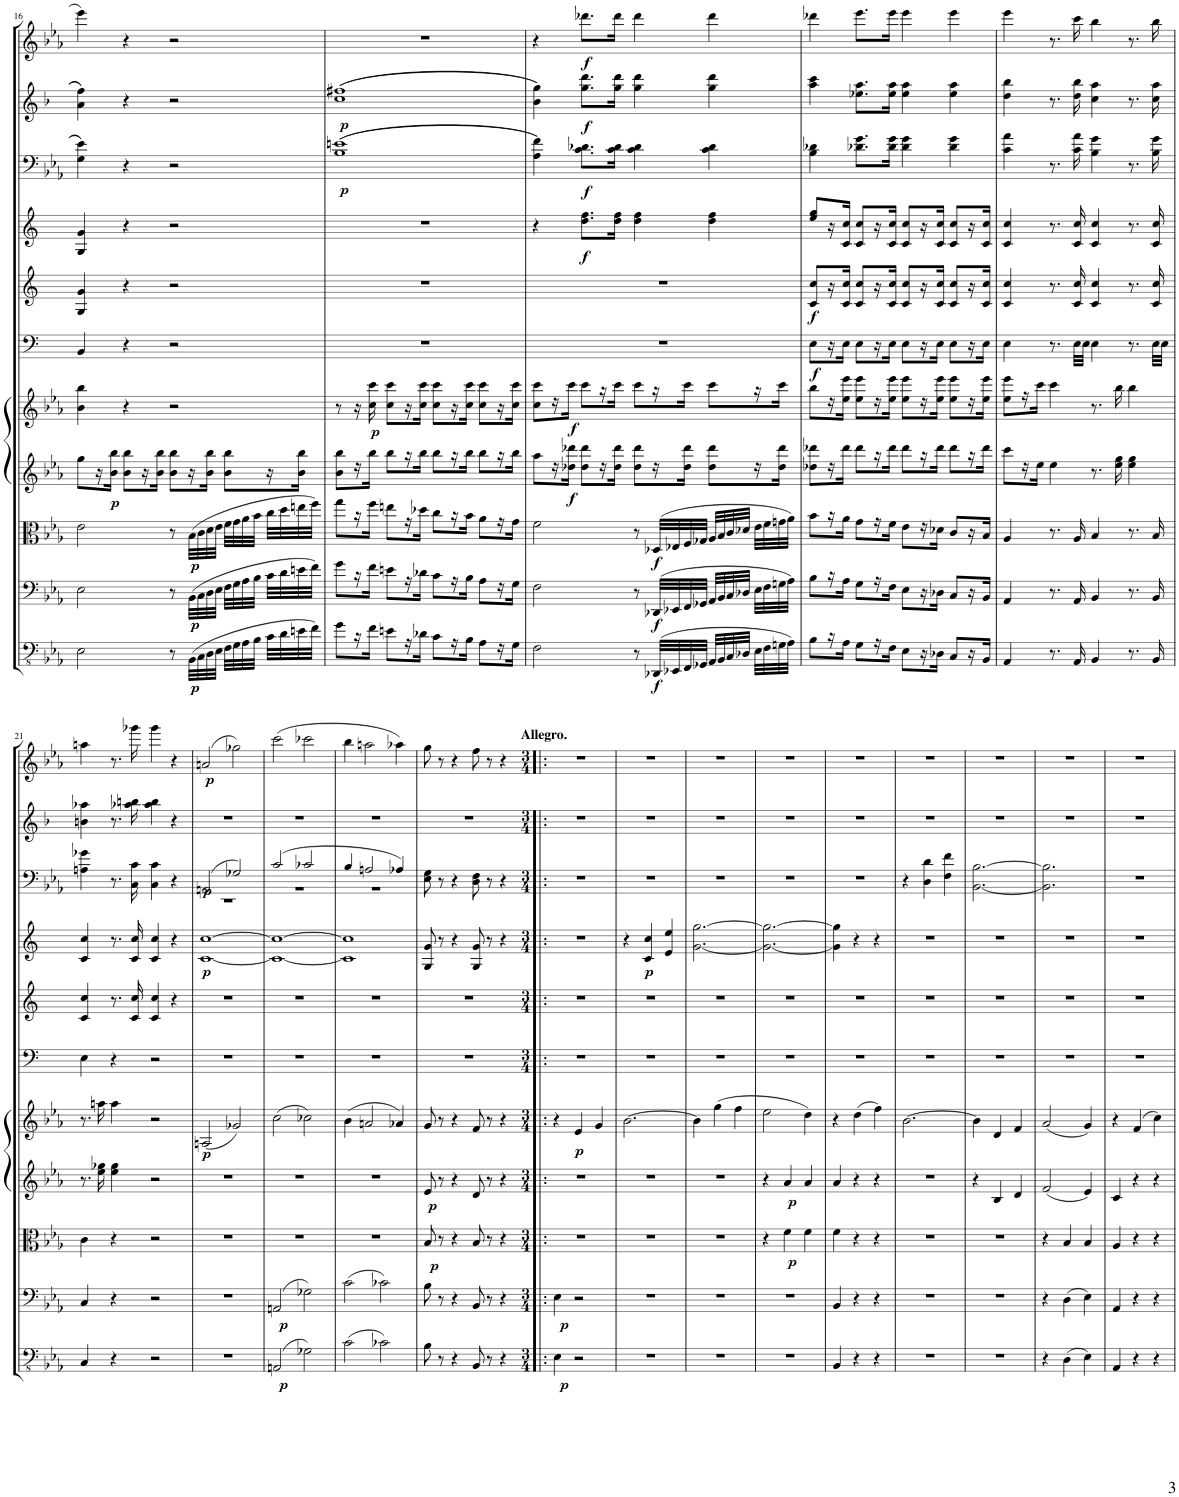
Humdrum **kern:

**kern	**dynam	**kern	**dynam	**kern	**dynam	**kern	**dynam	**kern	**dynam	**kern	**dynam	**kern	**dynam	**kern	**dynam	**kern	**dynam	**kern	**dynam	**kern	**dynam
*part11	*part11	*part10	*part10	*part9	*part9	*part8	*part8	*part7	*part7	*part6	*part6	*part5	*part5	*part4	*part4	*part3	*part3	*part2	*part2	*part1	*part1
*staff11	*staff11	*staff10	*staff10	*staff9	*staff9	*staff8	*staff8	*staff7	*staff7	*staff6	*staff6	*staff5	*staff5	*staff4	*staff4	*staff3	*staff3	*staff2	*staff2	*staff1	*staff1
*I"Basso.	*	*I"Violoncello.	*	*I"Viola.	*	*I"Violino II.	*	*I"Violino I.	*	*I"Timpani in Es. B.	*	*I"Trombe in Es.	*	*I"Corni in Es.	*	*I"Fagotti.	*	*I"Clarinetti in B.	*	*I"Flauto.	*
*	*	*	*	*	*	*	*	*	*	*I'Timp	*	*	*	*	*	*	*	*I'Cl	*	*I'Fl	*
!!LO:PB:g=z
*clefFv4	*	*clefF4	*	*clefC3	*	*clefG2	*	*clefG2	*	*clefF4	*	*clefG2	*	*clefG2	*	*clefF4	*	*clefG2	*	*clefG2	*
*	*	*	*	*	*	*	*	*	*	*	*	*Trd-2c-3	*	*Trd5c9	*	*	*	*Trd1c2	*	*	*
*k[b-e-a-]	*	*k[b-e-a-]	*	*k[b-e-a-]	*	*k[b-e-a-]	*	*k[b-e-a-]	*	*k[b-e-a-]	*	*k[]	*	*k[]	*	*k[b-e-a-]	*	*k[b-]	*	*k[b-e-a-]	*
*M4/4	*	*M4/4	*	*M4/4	*	*M4/4	*	*M4/4	*	*M4/4	*	*M4/4	*	*M4/4	*	*M4/4	*	*M4/4	*	*M4/4	*
*met(c)	*	*met(c)	*	*met(c)	*	*met(c)	*	*met(c)	*	*met(c)	*	*met(c)	*	*met(c)	*	*met(c)	*	*met(c)	*	*met(c)	*
=16	=16	=16	=16	=16	=16	=16	=16	=16	=16	=16	=16	=16	=16	=16	=16	=16	=16	=16	=16	=16	=16
2EE-\	.	2E-\	.	2e-\	.	8gg\L	.	4b-\ 4bb-\	.	4BB-/	.	4G/ 4g/	.	4G/ 4g/	.	4G\ 4e-\	.	4a\ 4ff\	.	4eee-\	.
.	.	.	.	.	.	16r	.	.	.	.	.	.	.	.	.	.	.	.	.	.	.
!	!	!	!	!	!	!	!LO:DY:b	!	!	!	!	!	!	!	!	!	!	!	!	!	!
.	.	.	.	.	.	16b-\' 16bb-\'JJ	p	.	.	.	.	.	.	.	.	.	.	.	.	.	.
.	.	.	.	.	.	8b-\ 8bb-\L	.	4r	.	4r	.	4r	.	4r	.	4r	.	4r	.	4r	.
.	.	.	.	.	.	16r	.	.	.	.	.	.	.	.	.	.	.	.	.	.	.
.	.	.	.	.	.	16b-\' 16bb-\'JJ	.	.	.	.	.	.	.	.	.	.	.	.	.	.	.
8r	.	8r	.	8r	.	8b-\ 8bb-\L	.	2r	.	2r	.	2r	.	2r	.	2r	.	2r	.	2r	.
!	!LO:DY:b	!	!LO:DY:b	!	!LO:DY:b	!	!	!	!	!	!	!	!	!	!	!	!	!	!	!	!
(32BBB-\LLL	p	(32BB-\LLL	p	(32B-\LLL	p	16r	.	.	.	.	.	.	.	.	.	.	.	.	.	.	.
32CC\	.	32C\	.	32c\	.	.	.	.	.	.	.	.	.	.	.	.	.	.	.	.	.
32DD\	.	32D\	.	32d\	.	16b-\' 16bb-\'JJ	.	.	.	.	.	.	.	.	.	.	.	.	.	.	.
32EE-\JJJ	.	32E-\JJJ	.	32e-\JJJ	.	.	.	.	.	.	.	.	.	.	.	.	.	.	.	.	.
32FF\LLL	.	32F\LLL	.	32f\LLL	.	8b-\ 8bb-\L	.	.	.	.	.	.	.	.	.	.	.	.	.	.	.
32GG\	.	32G\	.	32g\	.	.	.	.	.	.	.	.	.	.	.	.	.	.	.	.	.
32AA-\	.	32A-\	.	32a-\	.	.	.	.	.	.	.	.	.	.	.	.	.	.	.	.	.
32BB-\JJJ	.	32B-\JJJ	.	32b-\JJJ	.	.	.	.	.	.	.	.	.	.	.	.	.	.	.	.	.
32C\LLL	.	32c\LLL	.	32cc\LLL	.	16r	.	.	.	.	.	.	.	.	.	.	.	.	.	.	.
32D\	.	32d\	.	32dd\	.	.	.	.	.	.	.	.	.	.	.	.	.	.	.	.	.
32En\	.	32en\	.	32een\	.	16b-\' 16bb-\'JJ	.	.	.	.	.	.	.	.	.	.	.	.	.	.	.
32F\JJJ)	.	32f\JJJ)	.	32ff\JJJ)	.	.	.	.	.	.	.	.	.	.	.	.	.	.	.	.	.
=17	=17	=17	=17	=17	=17	=17	=17	=17	=17	=17	=17	=17	=17	=17	=17	=17	=17	=17	=17	=17	=17
!	!	!	!	!	!	!	!	!	!	!	!	!	!	!	!	!	!LO:DY:b	!	!LO:DY:b	!	!
8G\L	.	8g\L	.	8gg\L	.	8b-\ 8bb-\L	.	8r	.	1r	.	1r	.	1r	.	((1B- 1en	p	((1cc 1ff#X	p	1r	.
16r	.	16r	.	16r	.	16r	.	16r	.	.	.	.	.	.	.	.	.	.	.	.	.
!	!	!	!	!	!	!	!	!	!LO:DY:b	!	!	!	!	!	!	!	!	!	!	!	!
16F'\JJ	.	16f'\JJ	.	16ff'\JJ	.	16bb-'\JJ	.	16cc\' 16ccc\'	p	.	.	.	.	.	.	.	.	.	.	.	.
8En\L	.	8en\L	.	8een\L	.	8bb-\L	.	8cc\ 8ccc\L	.	.	.	.	.	.	.	.	.	.	.	.	.
16r	.	16r	.	16r	.	16r	.	16r	.	.	.	.	.	.	.	.	.	.	.	.	.
16D-X'\JJ	.	16d-X'\JJ	.	16dd-X'\JJ	.	16bb-'\JJ	.	16cc\' 16ccc\'JJ	.	.	.	.	.	.	.	.	.	.	.	.	.
8C\L	.	8c\L	.	8cc\L	.	8bb-\L	.	8cc\ 8ccc\L	.	.	.	.	.	.	.	.	.	.	.	.	.
16r	.	16r	.	16r	.	16r	.	16r	.	.	.	.	.	.	.	.	.	.	.	.	.
16BB-'\JJ	.	16B-'\JJ	.	16b-'\JJ	.	16bb-'\JJ	.	16cc\' 16ccc\'JJ	.	.	.	.	.	.	.	.	.	.	.	.	.
8AA-\L	.	8A-\L	.	8a-\L	.	8bb-\L	.	8cc\ 8ccc\L	.	.	.	.	.	.	.	.	.	.	.	.	.
16r	.	16r	.	16r	.	16r	.	16r	.	.	.	.	.	.	.	.	.	.	.	.	.
16GG'\JJ	.	16G'\JJ	.	16g'\JJ	.	16bb-'\JJ	.	16cc\' 16ccc\'JJ	.	.	.	.	.	.	.	.	.	.	.	.	.
=18	=18	=18	=18	=18	=18	=18	=18	=18	=18	=18	=18	=18	=18	=18	=18	=18	=18	=18	=18	=18	=18
2FF\	.	2F\	.	2f\	.	8aa-\L	.	8cc\ 8ccc\L	.	1r	.	1r	.	4r	.	4A-\ 4f\))	.	4b-\ 4gg\))	.	4r	.
.	.	.	.	.	.	16r	.	16r	.	.	.	.	.	.	.	.	.	.	.	.	.
!	!	!	!	!	!	!	!LO:DY:b	!	!LO:DY:b	!	!	!	!	!	!	!	!	!	!	!	!
.	.	.	.	.	.	16dd-X\' 16ddd-X\'JJ	f	16ccc'\JJ	f	.	.	.	.	.	.	.	.	.	.	.	.
!	!	!	!	!	!	!	!	!	!	!	!	!	!	!	!LO:DY:b	!	!LO:DY:b	!	!LO:DY:b	!	!LO:DY:b
.	.	.	.	.	.	8dd-\ 8ddd-\L	.	8ccc\L	.	.	.	.	.	8.dd\ 8.ff\L	f	8.c\ 8.d-X\L	f	8.gg\ 8.ddd\L	f	8.ddd-X\L	f
.	.	.	.	.	.	16r	.	16r	.	.	.	.	.	.	.	.	.	.	.	.	.
.	.	.	.	.	.	16dd-\' 16ddd-\'JJ	.	16ccc'\JJ	.	.	.	.	.	16dd\' 16ff\'Jk	.	16c\ 16d-\Jk	.	16gg\ 16ddd\Jk	.	16ddd-\Jk	.
8r	.	8r	.	8r	.	8dd-\ 8ddd-\L	.	8ccc\L	.	.	.	.	.	4dd\ 4ff\	.	4c\ 4d-\	.	4gg\ 4ddd\	.	4ddd-\	.
!	!LO:DY:b	!	!LO:DY:b	!	!LO:DY:b	!	!	!	!	!	!	!	!	!	!	!	!	!	!	!	!
(32DDD-X/LLL	f	(32DD-X/LLL	f	(32D-X/LLL	f	16r	.	16r	.	.	.	.	.	.	.	.	.	.	.	.	.
32EEE-X/	.	32EE-X/	.	32E-X/	.	.	.	.	.	.	.	.	.	.	.	.	.	.	.	.	.
32FFF/	.	32FF/	.	32F/	.	16dd-\' 16ddd-\'JJ	.	16ccc'\JJ	.	.	.	.	.	.	.	.	.	.	.	.	.
32GGG-X/JJJ	.	32GG-X/JJJ	.	32G-X/JJJ	.	.	.	.	.	.	.	.	.	.	.	.	.	.	.	.	.
32AAA-/LLL	.	32AA-/LLL	.	32A-/LLL	.	8dd-\ 8ddd-\L	.	8ccc\L	.	.	.	.	.	4dd\ 4ff\	.	4c\ 4d-\	.	4gg\ 4ddd\	.	4ddd-\	.
32BBB-/	.	32BB-/	.	32B-/	.	.	.	.	.	.	.	.	.	.	.	.	.	.	.	.	.
32CC/	.	32C/	.	32c/	.	.	.	.	.	.	.	.	.	.	.	.	.	.	.	.	.
32DD-X/JJJ	.	32D-X/JJJ	.	32d-X/JJJ	.	.	.	.	.	.	.	.	.	.	.	.	.	.	.	.	.
32EE-\LLL	.	32E-\LLL	.	32e-\LLL	.	16r	.	16r	.	.	.	.	.	.	.	.	.	.	.	.	.
32FF\	.	32F\	.	32f\	.	.	.	.	.	.	.	.	.	.	.	.	.	.	.	.	.
32GGn\	.	32Gn\	.	32gn\	.	16dd-\' 16ddd-\'JJ	.	16ccc'\JJ	.	.	.	.	.	.	.	.	.	.	.	.	.
32AA-\JJJ)	.	32A-\JJJ)	.	32a-\JJJ)	.	.	.	.	.	.	.	.	.	.	.	.	.	.	.	.	.
=19	=19	=19	=19	=19	=19	=19	=19	=19	=19	=19	=19	=19	=19	=19	=19	=19	=19	=19	=19	=19	=19
!	!	!	!	!	!	!	!	!	!	!	!LO:DY:b	!	!LO:DY:b	!	!	!	!	!	!	!	!
8BB-\L	.	8B-\L	.	8b-\L	.	8dd-X\ 8ddd-X\L	.	8bb-\L	.	8E-\L	f	8c/ 8cc/L	f	8ee/ 8gg/L	.	4B-\ 4d-X\	.	4aa\ 4ccc\	.	4ddd-X\	.
16r	.	16r	.	16r	.	16r	.	16r	.	16r	.	16r	.	16r	.	.	.	.	.	.	.
16AA-'\JJ	.	16A-'\JJ	.	16a-'\JJ	.	16ddd-'\JJ	.	16ee-\' 16eee-\'JJ	.	16E-\JJ	.	16c/' 16cc/'JJ	.	16c/' 16cc/'JJ	.	.	.	.	.	.	.
8GG\L	.	8G\L	.	8g\L	.	8ddd-\L	.	8ee-\ 8eee-\L	.	8E-\L	.	8c/ 8cc/L	.	8c/ 8cc/L	.	8.d-X\ 8.g\L	.	8.ee-X\ 8.aa\L	.	8.eee-\L	.
16r	.	16r	.	16r	.	16r	.	16r	.	16r	.	16r	.	16r	.	.	.	.	.	.	.
16FF'\JJ	.	16F'\JJ	.	16f'\JJ	.	16ddd-'\JJ	.	16ee-\' 16eee-\'JJ	.	16E-\JJ	.	16c/' 16cc/'JJ	.	16c/' 16cc/'JJ	.	16d-\ 16g\Jk	.	16ee-\ 16aa\Jk	.	16eee-\Jk	.
8EE-\L	.	8E-\L	.	8e-\L	.	8ddd-\L	.	8ee-\ 8eee-\L	.	8E-\L	.	8c/ 8cc/L	.	8c/ 8cc/L	.	4d-\ 4g\	.	4ee-\ 4aa\	.	4eee-\	.
16r	.	16r	.	16r	.	16r	.	16r	.	16r	.	16r	.	16r	.	.	.	.	.	.	.
16DD-X'\JJ	.	16D-X'\JJ	.	16d-X'\JJ	.	16ddd-'\JJ	.	16ee-\' 16eee-\'JJ	.	16E-\JJ	.	16c/' 16cc/'JJ	.	16c/' 16cc/'JJ	.	.	.	.	.	.	.
8CC/L	.	8C/L	.	8c/L	.	8ddd-\L	.	8ee-\ 8eee-\L	.	8E-\L	.	8c/ 8cc/L	.	8c/ 8cc/L	.	4d-\ 4g\	.	4ee-\ 4aa\	.	4eee-\	.
16r	.	16r	.	16r	.	16r	.	16r	.	16r	.	16r	.	16r	.	.	.	.	.	.	.
16BBB-'/JJ	.	16BB-'/JJ	.	16B-'/JJ	.	16ddd-'\JJ	.	16ee-\' 16eee-\'JJ	.	16E-\JJ	.	16c/' 16cc/'JJ	.	16c/' 16cc/'JJ	.	.	.	.	.	.	.
=20	=20	=20	=20	=20	=20	=20	=20	=20	=20	=20	=20	=20	=20	=20	=20	=20	=20	=20	=20	=20	=20
4AAA-/	.	4AA-/	.	4A-/	.	8ccc\L	.	8ee-\ 8eee-\L	.	4E-\	.	4c/ 4cc/	.	4c/ 4cc/	.	4c\ 4a-\	.	4dd\ 4bb-\	.	4eee-\	.
.	.	.	.	.	.	16r	.	16r	.	.	.	.	.	.	.	.	.	.	.	.	.
.	.	.	.	.	.	16ee-'\JJ	.	16ccc'\JJ	.	.	.	.	.	.	.	.	.	.	.	.	.
8.r	.	8.r	.	8.r	.	4ee-\	.	4ccc\	.	8.r	.	8.r	.	8.r	.	8.r	.	8.r	.	8.r	.
16AAA-/	.	16AA-/	.	16A-/	.	.	.	.	.	32E-\LLL	.	16c/' 16cc/'	.	16c/' 16cc/'	.	16c\' 16a-\'	.	16dd\' 16bb-\'	.	16ccc'\	.
.	.	.	.	.	.	.	.	.	.	32E-\JJJ	.	.	.	.	.	.	.	.	.	.	.
4BBB-/	.	4BB-/	.	4B-/	.	8.r	.	8.r	.	4E-\	.	4c/ 4cc/	.	4c/ 4cc/	.	4B-\ 4g\	.	4cc\ 4aa\	.	4bb-\	.
.	.	.	.	.	.	16ee-\' 16gg\'	.	16bb-'\	.	.	.	.	.	.	.	.	.	.	.	.	.
8.r	.	8.r	.	8.r	.	4ee-\ 4gg\	.	4bb-\	.	8.r	.	8.r	.	8.r	.	8.r	.	8.r	.	8.r	.
16BBB-/	.	16BB-/	.	16B-/	.	.	.	.	.	32E-\LLL	.	16c/' 16cc/'	.	16c/' 16cc/'	.	16B-\' 16g\'	.	16cc\' 16aa\'	.	16bb-'\	.
.	.	.	.	.	.	.	.	.	.	32E-\JJJ	.	.	.	.	.	.	.	.	.	.	.
!!LO:LB:g=z
=21	=21	=21	=21	=21	=21	=21	=21	=21	=21	=21	=21	=21	=21	=21	=21	=21	=21	=21	=21	=21	=21
4CC/	.	4C/	.	4c\	.	8.r	.	8.r	.	4E-\	.	4c/ 4cc/	.	4c/ 4cc/	.	4An\ 4g-X\	.	4bn\ 4aa-X\	.	4aan\	.
.	.	.	.	.	.	16ee-\' 16gg-X\'	.	16aan'\	.	.	.	.	.	.	.	.	.	.	.	.	.
4r	.	4r	.	4r	.	4ee-\ 4gg-\	.	4aa\	.	4r	.	8.r	.	8.r	.	8.r	.	8.r	.	8.r	.
.	.	.	.	.	.	.	.	.	.	.	.	16c/' 16cc/'	.	16c/' 16cc/'	.	16C\' 16c\'	.	16aa-X\' 16bbn\'	.	16ggg-X'\	.
2r	.	2r	.	2r	.	2r	.	2r	.	2r	.	4c/ 4cc/	.	4c/ 4cc/	.	4C\ 4c\	.	4aa-\ 4bb\	.	4ggg-\	.
.	.	.	.	.	.	.	.	.	.	.	.	4r	.	4r	.	4r	.	4r	.	4r	.
=22	=22	=22	=22	=22	=22	=22	=22	=22	=22	=22	=22	=22	=22	=22	=22	=22	=22	=22	=22	=22	=22
*	*	*	*	*	*	*	*	*	*	*	*	*	*	*	*	*^	*	*	*	*	*
!	!	!	!	!	!	!	!	!	!LO:DY:b	!	!	!	!	!	!LO:DY:b	!	!	!LO:DY:b	!	!	!	!LO:DY:b
1r	.	1r	.	1r	.	1r	.	(2An/	p	1r	.	1r	.	[1c [1cc	p	(2AAn/	1r	p	1r	.	(2an/	p
.	.	.	.	.	.	.	.	2g-X/)	.	.	.	.	.	.	.	2G-X/)	.	.	.	.	2gg-X\)	.
=23	=23	=23	=23	=23	=23	=23	=23	=23	=23	=23	=23	=23	=23	=23	=23	=23	=23	=23	=23	=23	=23	=23
!	!LO:DY:b	!	!LO:DY:b	!	!	!	!	!	!	!	!	!	!	!	!	!	!	!	!	!	!	!
(2AAAn/	p	(2AAn/	p	1r	.	1r	.	(2cc\	.	1r	.	1r	.	1c_ 1cc_	.	(2c/	1r	.	1r	.	(2ccc\	.
2GG-X\)	.	2G-X\)	.	.	.	.	.	2cc-X\)	.	.	.	.	.	.	.	2c-X/	.	.	.	.	2ccc-X\	.
=24	=24	=24	=24	=24	=24	=24	=24	=24	=24	=24	=24	=24	=24	=24	=24	=24	=24	=24	=24	=24	=24	=24
(2C\	.	(2c\	.	1r	.	1r	.	(4b-\	.	1r	.	1r	.	1c] 1cc]	.	4B-/	1r	.	1r	.	4bb-\	.
.	.	.	.	.	.	.	.	2an/	.	.	.	.	.	.	.	2An/	.	.	.	.	2aan\	.
2C-X\)	.	2c-X\)	.	.	.	.	.	.	.	.	.	.	.	.	.	.	.	.	.	.	.	.
.	.	.	.	.	.	.	.	4a-X/)	.	.	.	.	.	.	.	4A-X/)	.	.	.	.	4aa-X\)	.
*	*	*	*	*	*	*	*	*	*	*	*	*	*	*	*	*v	*v	*	*	*	*	*
=25	=25	=25	=25	=25	=25	=25	=25	=25	=25	=25	=25	=25	=25	=25	=25	=25	=25	=25	=25	=25	=25
!	!	!	!	!	!LO:DY:b	!	!LO:DY:b	!	!	!	!	!	!	!	!	!	!	!	!	!	!
8BB-\	.	8B-\	.	8B-/	p	8e-/	p	8g/	.	1r	.	1r	.	8G/ 8g/	.	8E-\ 8G\	.	1r	.	8gg\	.
8r	.	8r	.	8r	.	8r	.	8r	.	.	.	.	.	8r	.	8r	.	.	.	8r	.
4r	.	4r	.	4r	.	4r	.	4r	.	.	.	.	.	4r	.	4r	.	.	.	4r	.
8BBB-/	.	8BB-/	.	8B-/	.	8d/	.	8f/	.	.	.	.	.	8G/ 8g/	.	8D\ 8F\	.	.	.	8ff\	.
8r	.	8r	.	8r	.	8r	.	8r	.	.	.	.	.	8r	.	8r	.	.	.	8r	.
4r	.	4r	.	4r	.	4r	.	4r	.	.	.	.	.	4r	.	4r	.	.	.	4r	.
=26!|:	=26!|:	=26!|:	=26!|:	=26!|:	=26!|:	=26!|:	=26!|:	=26!|:	=26!|:	=26!|:	=26!|:	=26!|:	=26!|:	=26!|:	=26!|:	=26!|:	=26!|:	=26!|:	=26!|:	=26!|:	=26!|:
*M3/4	*	*M3/4	*	*M3/4	*	*M3/4	*	*M3/4	*	*M3/4	*	*M3/4	*	*M3/4	*	*M3/4	*	*M3/4	*	*M3/4	*
!	!	!	!	!	!	!	!	!	!	!	!	!	!	!	!	!	!	!	!	!LO:TX:a:B:t=Allegro.	!
!	!LO:DY:b	!	!LO:DY:b	!	!	!	!	!	!	!	!	!	!	!	!	!	!	!	!	!	!
4EE-\	p	4E-\	p	2.r	.	2.r	.	4r	.	2.r	.	2.r	.	2.r	.	2.r	.	2.r	.	2.r	.
!	!	!	!	!	!	!	!	!	!LO:DY:b	!	!	!	!	!	!	!	!	!	!	!	!
2r	.	2r	.	.	.	.	.	4e-/	p	.	.	.	.	.	.	.	.	.	.	.	.
.	.	.	.	.	.	.	.	4g/	.	.	.	.	.	.	.	.	.	.	.	.	.
=27	=27	=27	=27	=27	=27	=27	=27	=27	=27	=27	=27	=27	=27	=27	=27	=27	=27	=27	=27	=27	=27
2.r	.	2.r	.	2.r	.	2.r	.	[2.b-\	.	2.r	.	2.r	.	4r	.	2.r	.	2.r	.	2.r	.
!	!	!	!	!	!	!	!	!	!	!	!	!	!	!	!LO:DY:b	!	!	!	!	!	!
.	.	.	.	.	.	.	.	.	.	.	.	.	.	4c/ 4cc/	p	.	.	.	.	.	.
.	.	.	.	.	.	.	.	.	.	.	.	.	.	4e/ 4ee/	.	.	.	.	.	.	.
=28	=28	=28	=28	=28	=28	=28	=28	=28	=28	=28	=28	=28	=28	=28	=28	=28	=28	=28	=28	=28	=28
2.r	.	2.r	.	2.r	.	2.r	.	4b-\]	.	2.r	.	2.r	.	[2.g\ [2.gg\	.	2.r	.	2.r	.	2.r	.
.	.	.	.	.	.	.	.	(4gg\	.	.	.	.	.	.	.	.	.	.	.	.	.
.	.	.	.	.	.	.	.	4ff\	.	.	.	.	.	.	.	.	.	.	.	.	.
=29	=29	=29	=29	=29	=29	=29	=29	=29	=29	=29	=29	=29	=29	=29	=29	=29	=29	=29	=29	=29	=29
2.r	.	2.r	.	4r	.	4r	.	2ee-\	.	2.r	.	2.r	.	2.g\_ 2.gg\_	.	2.r	.	2.r	.	2.r	.
!	!	!	!	!	!LO:DY:b	!	!LO:DY:b	!	!	!	!	!	!	!	!	!	!	!	!	!	!
.	.	.	.	4f\	p	4a-/	p	.	.	.	.	.	.	.	.	.	.	.	.	.	.
.	.	.	.	4f\	.	4a-/	.	4dd\)	.	.	.	.	.	.	.	.	.	.	.	.	.
=30	=30	=30	=30	=30	=30	=30	=30	=30	=30	=30	=30	=30	=30	=30	=30	=30	=30	=30	=30	=30	=30
4BBB-/	.	4BB-/	.	4f\	.	4a-/	.	4r	.	2.r	.	2.r	.	4g\] 4gg\]	.	2.r	.	2.r	.	2.r	.
4r	.	4r	.	4r	.	4r	.	(4dd\	.	.	.	.	.	4r	.	.	.	.	.	.	.
4r	.	4r	.	4r	.	4r	.	4ff\)	.	.	.	.	.	4r	.	.	.	.	.	.	.
=31	=31	=31	=31	=31	=31	=31	=31	=31	=31	=31	=31	=31	=31	=31	=31	=31	=31	=31	=31	=31	=31
2.r	.	2.r	.	2.r	.	2.r	.	[2.b-\	.	2.r	.	2.r	.	2.r	.	4r	.	2.r	.	2.r	.
.	.	.	.	.	.	.	.	.	.	.	.	.	.	.	.	4D\ 4d\	.	.	.	.	.
.	.	.	.	.	.	.	.	.	.	.	.	.	.	.	.	4F\ 4f\	.	.	.	.	.
=32	=32	=32	=32	=32	=32	=32	=32	=32	=32	=32	=32	=32	=32	=32	=32	=32	=32	=32	=32	=32	=32
2.r	.	2.r	.	2.r	.	4r	.	4b-\]	.	2.r	.	2.r	.	2.r	.	[2.BB-\ [2.B-\	.	2.r	.	2.r	.
.	.	.	.	.	.	4B-/	.	4d/	.	.	.	.	.	.	.	.	.	.	.	.	.
.	.	.	.	.	.	4d/	.	4f/	.	.	.	.	.	.	.	.	.	.	.	.	.
=33	=33	=33	=33	=33	=33	=33	=33	=33	=33	=33	=33	=33	=33	=33	=33	=33	=33	=33	=33	=33	=33
4r	.	4r	.	4r	.	(2f/	.	(2a-/	.	2.r	.	2.r	.	2.r	.	2.BB-\] 2.B-\]	.	2.r	.	2.r	.
(4DD\	.	(4D\	.	4B-/	.	.	.	.	.	.	.	.	.	.	.	.	.	.	.	.	.
4EE-\)	.	4E-\)	.	4B-/	.	4e-/)	.	4g/)	.	.	.	.	.	.	.	.	.	.	.	.	.
=34	=34	=34	=34	=34	=34	=34	=34	=34	=34	=34	=34	=34	=34	=34	=34	=34	=34	=34	=34	=34	=34
4AAA-/	.	4AA-/	.	4A-/	.	4c/	.	4r	.	2.r	.	2.r	.	2.r	.	2.r	.	2.r	.	2.r	.
4r	.	4r	.	4r	.	4r	.	(4f/	.	.	.	.	.	.	.	.	.	.	.	.	.
4r	.	4r	.	4r	.	4r	.	4cc\)	.	.	.	.	.	.	.	.	.	.	.	.	.
=	=	=	=	=	=	=	=	=	=	=	=	=	=	=	=	=	=	=	=	=	=
*-	*-	*-	*-	*-	*-	*-	*-	*-	*-	*-	*-	*-	*-	*-	*-	*-	*-	*-	*-	*-	*-
